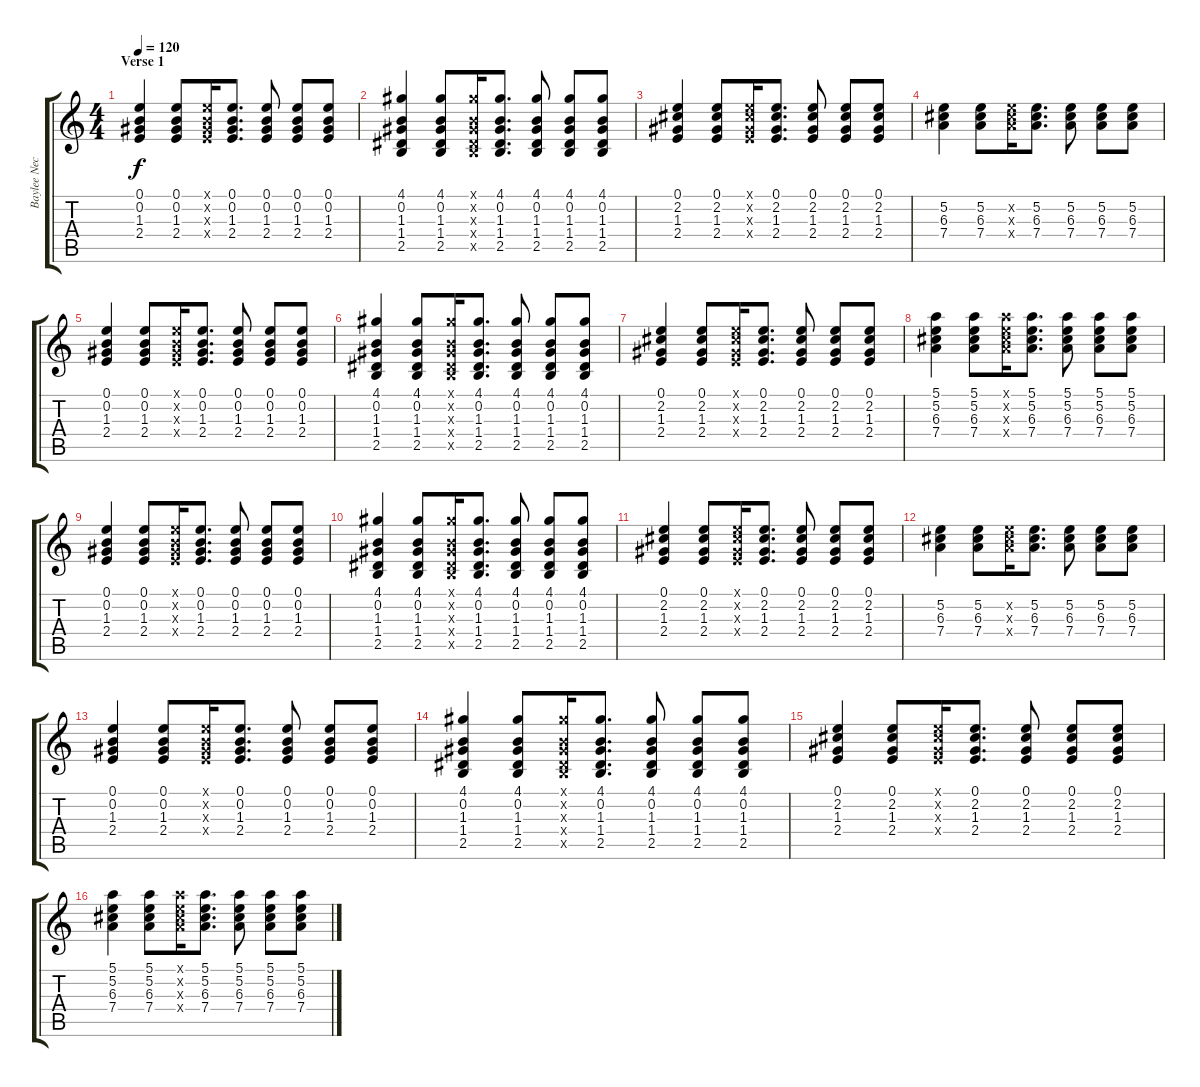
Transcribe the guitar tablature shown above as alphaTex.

\track ("Baylee Neck Clean" "Baylee Nec") {instrument electricguitarjazz}
\staff {score tabs}
\tuning (E4 B3 G3 D3 A2 E2) {hide}
\ts (4 4)
\section ("" "Verse 1")
\tempo 120
\clef g2
\ks c
(0.1 0.2 1.3 2.4).4{dy f} (0.1 0.2 1.3 2.4).8 (0.1{x} 0.2{x} 1.3{x} 2.4{x}).16 (0.1 0.2 1.3 2.4).8{d} (0.1 0.2 1.3 2.4).8 (0.1 0.2 1.3 2.4).8 (0.1 0.2 1.3 2.4).8 |
(4.1 0.2 1.3 1.4 2.5).4 (4.1 0.2 1.3 1.4 2.5).8 (4.1{x} 0.2{x} 1.3{x} 1.4{x} 2.5{x}).16 (4.1 0.2 1.3 1.4 2.5).8{d} (4.1 0.2 1.3 1.4 2.5).8 (4.1 0.2 1.3 1.4 2.5).8 (4.1 0.2 1.3 1.4 2.5).8 |
(0.1 2.2 1.3 2.4).4 (0.1 2.2 1.3 2.4).8 (0.1{x} 2.2{x} 1.3{x} 2.4{x}).16 (0.1 2.2 1.3 2.4).8{d} (0.1 2.2 1.3 2.4).8 (0.1 2.2 1.3 2.4).8 (0.1 2.2 1.3 2.4).8 |
(5.2 6.3 7.4).4 (5.2 6.3 7.4).8 (5.2{x} 6.3{x} 7.4{x}).16 (5.2 6.3 7.4).8{d} (5.2 6.3 7.4).8 (5.2 6.3 7.4).8 (5.2 6.3 7.4).8 |
(0.1 0.2 1.3 2.4).4 (0.1 0.2 1.3 2.4).8 (0.1{x} 0.2{x} 1.3{x} 2.4{x}).16 (0.1 0.2 1.3 2.4).8{d} (0.1 0.2 1.3 2.4).8 (0.1 0.2 1.3 2.4).8 (0.1 0.2 1.3 2.4).8 |
(4.1 0.2 1.3 1.4 2.5).4 (4.1 0.2 1.3 1.4 2.5).8 (4.1{x} 0.2{x} 1.3{x} 1.4{x} 2.5{x}).16 (4.1 0.2 1.3 1.4 2.5).8{d} (4.1 0.2 1.3 1.4 2.5).8 (4.1 0.2 1.3 1.4 2.5).8 (4.1 0.2 1.3 1.4 2.5).8 |
(0.1 2.2 1.3 2.4).4 (0.1 2.2 1.3 2.4).8 (0.1{x} 2.2{x} 1.3{x} 2.4{x}).16 (0.1 2.2 1.3 2.4).8{d} (0.1 2.2 1.3 2.4).8 (0.1 2.2 1.3 2.4).8 (0.1 2.2 1.3 2.4).8 |
(5.1 5.2 6.3 7.4).4 (5.1 5.2 6.3 7.4).8 (5.1{x} 5.2{x} 6.3{x} 7.4{x}).16 (5.1 5.2 6.3 7.4).8{d} (5.1 5.2 6.3 7.4).8 (5.1 5.2 6.3 7.4).8 (5.1 5.2 6.3 7.4).8 |
(0.1 0.2 1.3 2.4).4 (0.1 0.2 1.3 2.4).8 (0.1{x} 0.2{x} 1.3{x} 2.4{x}).16 (0.1 0.2 1.3 2.4).8{d} (0.1 0.2 1.3 2.4).8 (0.1 0.2 1.3 2.4).8 (0.1 0.2 1.3 2.4).8 |
(4.1 0.2 1.3 1.4 2.5).4 (4.1 0.2 1.3 1.4 2.5).8 (4.1{x} 0.2{x} 1.3{x} 1.4{x} 2.5{x}).16 (4.1 0.2 1.3 1.4 2.5).8{d} (4.1 0.2 1.3 1.4 2.5).8 (4.1 0.2 1.3 1.4 2.5).8 (4.1 0.2 1.3 1.4 2.5).8 |
(0.1 2.2 1.3 2.4).4 (0.1 2.2 1.3 2.4).8 (0.1{x} 2.2{x} 1.3{x} 2.4{x}).16 (0.1 2.2 1.3 2.4).8{d} (0.1 2.2 1.3 2.4).8 (0.1 2.2 1.3 2.4).8 (0.1 2.2 1.3 2.4).8 |
(5.2 6.3 7.4).4 (5.2 6.3 7.4).8 (5.2{x} 6.3{x} 7.4{x}).16 (5.2 6.3 7.4).8{d} (5.2 6.3 7.4).8 (5.2 6.3 7.4).8 (5.2 6.3 7.4).8 |
(0.1 0.2 1.3 2.4).4 (0.1 0.2 1.3 2.4).8 (0.1{x} 0.2{x} 1.3{x} 2.4{x}).16 (0.1 0.2 1.3 2.4).8{d} (0.1 0.2 1.3 2.4).8 (0.1 0.2 1.3 2.4).8 (0.1 0.2 1.3 2.4).8 |
(4.1 0.2 1.3 1.4 2.5).4 (4.1 0.2 1.3 1.4 2.5).8 (4.1{x} 0.2{x} 1.3{x} 1.4{x} 2.5{x}).16 (4.1 0.2 1.3 1.4 2.5).8{d} (4.1 0.2 1.3 1.4 2.5).8 (4.1 0.2 1.3 1.4 2.5).8 (4.1 0.2 1.3 1.4 2.5).8 |
(0.1 2.2 1.3 2.4).4 (0.1 2.2 1.3 2.4).8 (0.1{x} 2.2{x} 1.3{x} 2.4{x}).16 (0.1 2.2 1.3 2.4).8{d} (0.1 2.2 1.3 2.4).8 (0.1 2.2 1.3 2.4).8 (0.1 2.2 1.3 2.4).8 |
(5.1 5.2 6.3 7.4).4 (5.1 5.2 6.3 7.4).8 (5.1{x} 5.2{x} 6.3{x} 7.4{x}).16 (5.1 5.2 6.3 7.4).8{d} (5.1 5.2 6.3 7.4).8 (5.1 5.2 6.3 7.4).8 (5.1 5.2 6.3 7.4).8
